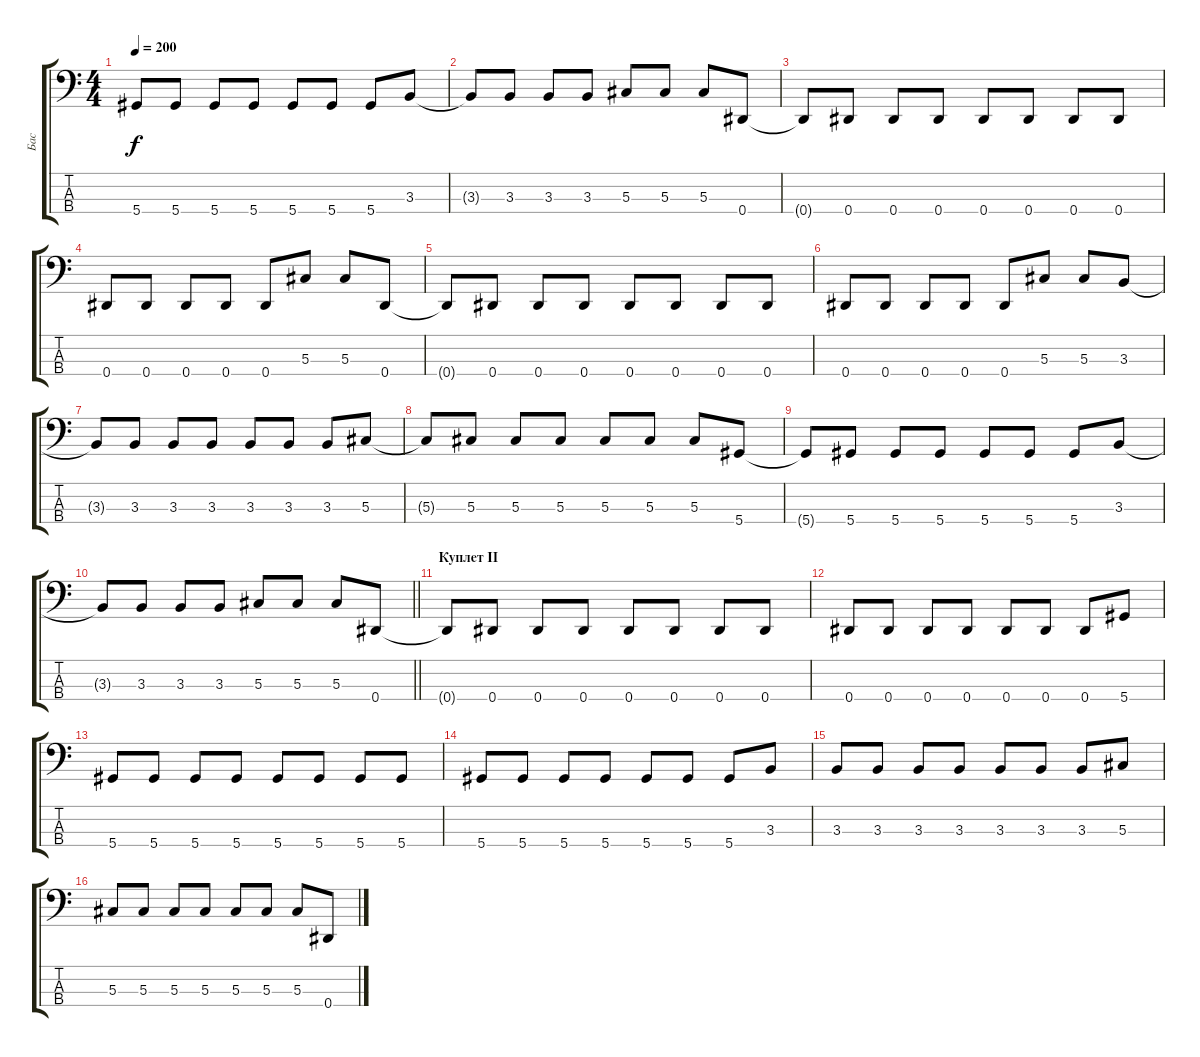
\track ("Бас" "Бас") {instrument electricbassfinger}
\staff {score tabs}
\tuning (Gb2 Db2 Ab1 Eb1) {hide}
\ts (4 4)
\tempo 200
\clef f4
\ks c
5.4{t}.8{dy f} 5.4.8 5.4.8 5.4.8 5.4.8 5.4.8 5.4.8 3.3.8 |
3.3{t}.8 3.3.8 3.3.8 3.3.8 5.3.8 5.3.8 5.3.8 0.4.8 |
0.4{t}.8 0.4.8 0.4.8 0.4.8 0.4.8 0.4.8 0.4.8 0.4.8 |
0.4.8 0.4.8 0.4.8 0.4.8 0.4.8 5.3.8 5.3.8 0.4.8 |
0.4{t}.8 0.4.8 0.4.8 0.4.8 0.4.8 0.4.8 0.4.8 0.4.8 |
0.4.8 0.4.8 0.4.8 0.4.8 0.4.8 5.3.8 5.3.8 3.3.8 |
3.3{t}.8 3.3.8 3.3.8 3.3.8 3.3.8 3.3.8 3.3.8 5.3.8 |
5.3{t}.8 5.3.8 5.3.8 5.3.8 5.3.8 5.3.8 5.3.8 5.4.8 |
5.4{t}.8 5.4.8 5.4.8 5.4.8 5.4.8 5.4.8 5.4.8 3.3.8 |
\barLineRight lightlight
3.3{t}.8 3.3.8 3.3.8 3.3.8 5.3.8 5.3.8 5.3.8 0.4.8 |
\section ("" "Куплет II")
0.4{t}.8 0.4.8 0.4.8 0.4.8 0.4.8 0.4.8 0.4.8 0.4.8 |
0.4.8 0.4.8 0.4.8 0.4.8 0.4.8 0.4.8 0.4.8 5.4.8 |
5.4.8 5.4.8 5.4.8 5.4.8 5.4.8 5.4.8 5.4.8 5.4.8 |
5.4.8 5.4.8 5.4.8 5.4.8 5.4.8 5.4.8 5.4.8 3.3.8 |
3.3.8 3.3.8 3.3.8 3.3.8 3.3.8 3.3.8 3.3.8 5.3.8 |
5.3.8 5.3.8 5.3.8 5.3.8 5.3.8 5.3.8 5.3.8 0.4.8
